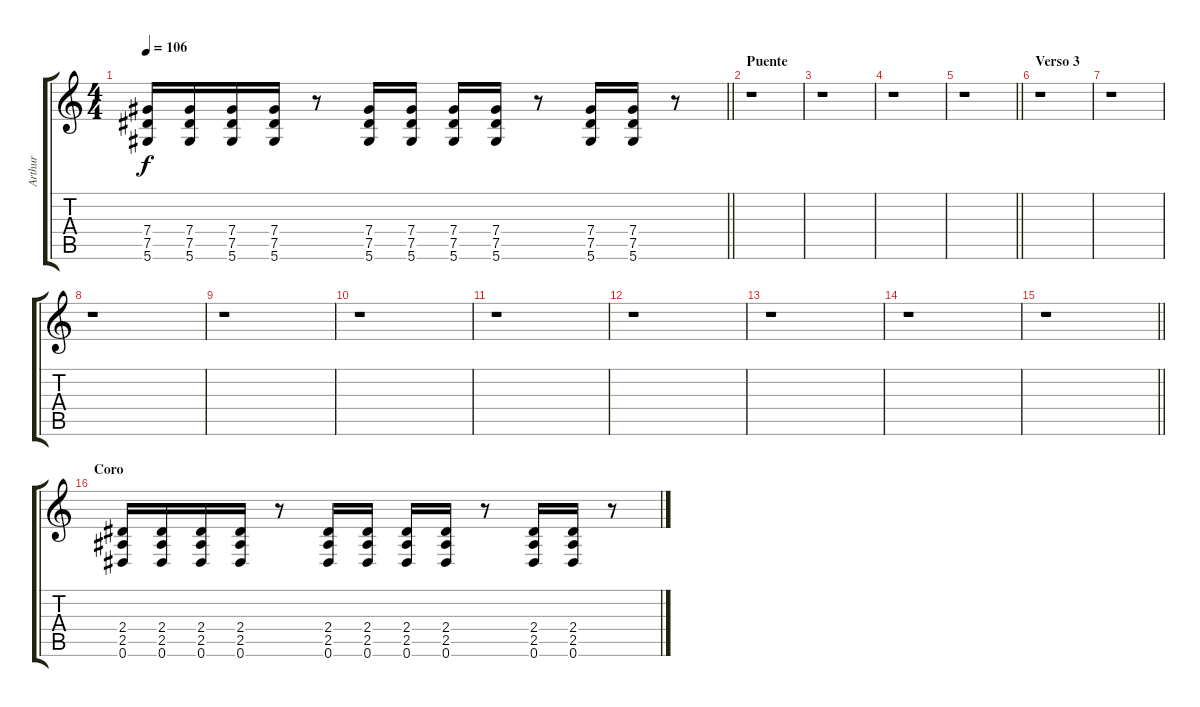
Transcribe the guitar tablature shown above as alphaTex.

\track ("Arthur" "Arthur") {instrument distortionguitar}
\staff {score tabs}
\tuning (Eb4 Bb3 Gb3 Db3 Ab2 Eb2) {hide}
\ts (4 4)
\tempo 106
\clef g2
\barLineRight lightlight
\ks c
(7.4 7.5 5.6).16{dy f} (7.4 7.5 5.6).16 (7.4 7.5 5.6).16 (7.4 7.5 5.6).16 r.8 (7.4 7.5 5.6).16 (7.4 7.5 5.6).16 (7.4 7.5 5.6).16 (7.4 7.5 5.6).16 r.8 (7.4 7.5 5.6).16 (7.4 7.5 5.6).16 r.8 |
\section ("" "Puente")
r.1 |
r.1 |
r.1 |
\barLineRight lightlight
r.1 |
\section ("" "Verso 3")
r.1 |
r.1 |
r.1 |
r.1 |
r.1 |
r.1 |
r.1 |
r.1 |
r.1 |
\barLineRight lightlight
r.1 |
\section ("" "Coro")
(2.4 2.5 0.6).16 (2.4 2.5 0.6).16 (2.4 2.5 0.6).16 (2.4 2.5 0.6).16 r.8 (2.4 2.5 0.6).16 (2.4 2.5 0.6).16 (2.4 2.5 0.6).16 (2.4 2.5 0.6).16 r.8 (2.4 2.5 0.6).16 (2.4 2.5 0.6).16 r.8
